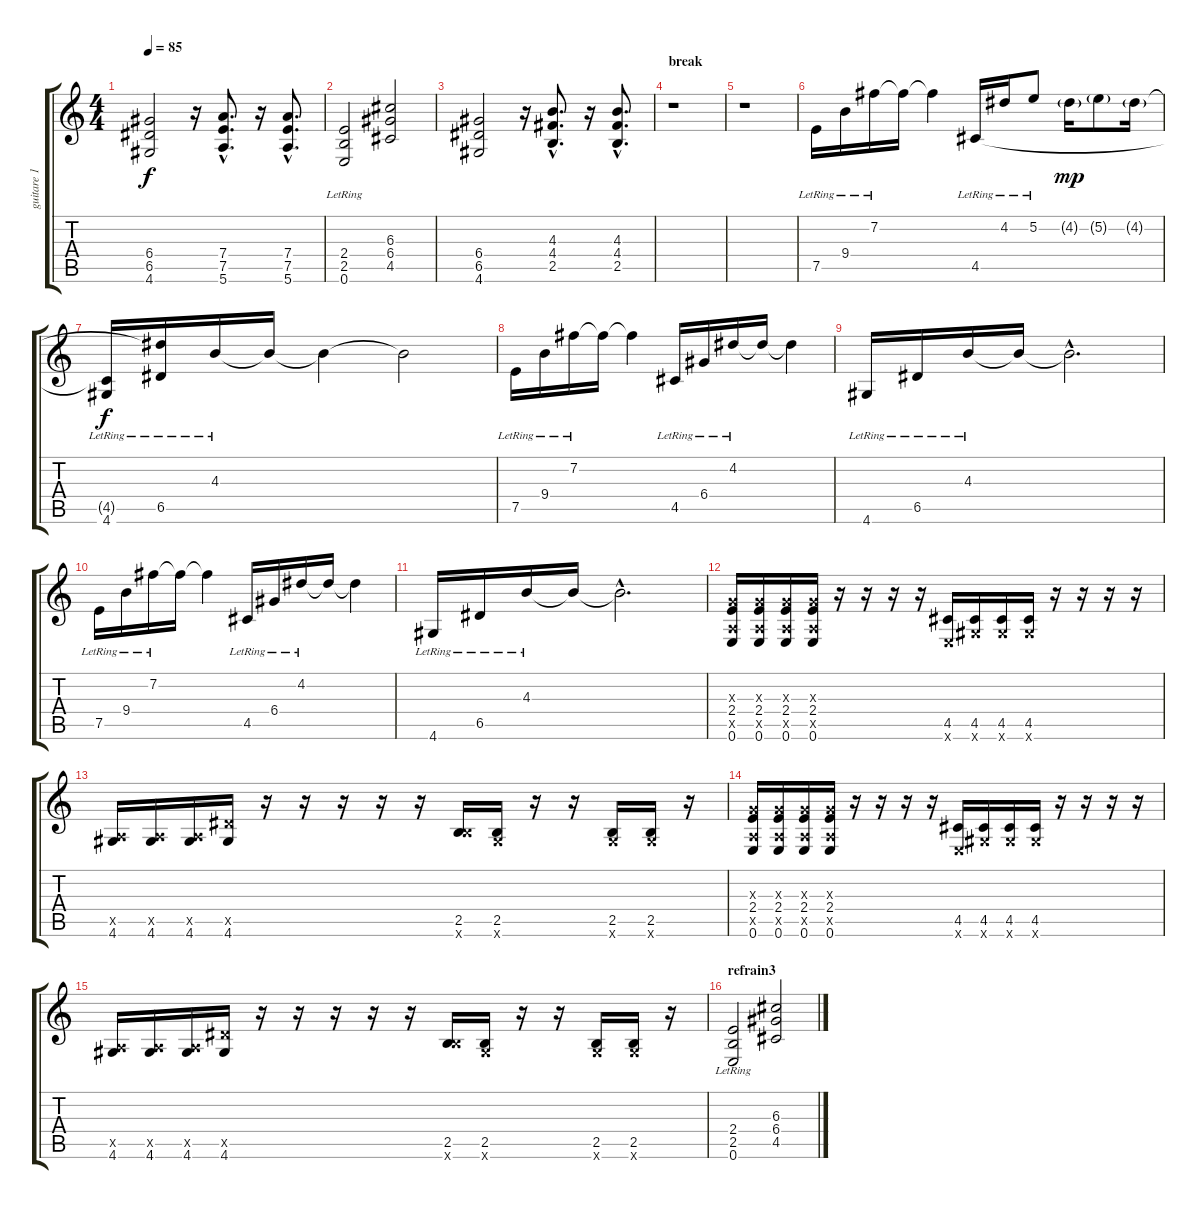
\track ("guitare 1" "guitare 1") {instrument electricguitarclean}
\staff {score tabs}
\tuning (E4 B3 G3 D3 A2 E2) {hide}
\ts (4 4)
\tempo 85
\clef g2
\ks c
(6.4 6.5 4.6).2{dy f} r.16 (7.4{hac} 7.5{hac} 5.6{hac}).8{d} r.16 (7.4{hac} 7.5{hac} 5.6{hac}).8{d} |
(2.4{lr} 2.5 0.6).2{instrument distortionguitar} (6.3 6.4 4.5).2 |
(6.4 6.5 4.6).2 r.16 (4.3{hac} 4.4{hac} 2.5{hac}).8{d} r.16 (4.3{hac} 4.4{hac} 2.5{hac}).8{d} |
\section ("" "break")
r.1 |
r.1 |
7.5{lr}.16{instrument electricguitarclean} 9.4{lr}.16 7.2{lr}.16 7.2{t}.16 7.2{t}.4 4.5{lr}.16 4.2{lr}.16 5.2{lr}.8 4.2{g}.16{dy mp} 5.2{g}.8 4.2{g}.16 |
(4.5{t} 4.6{lr}).16{dy f} (4.2{t} 6.5{lr}).16 4.3{lr}.16 4.3{t}.16 4.3{t}.4 4.3{t}.2 |
7.5{lr}.16 9.4{lr}.16 7.2{lr}.16 7.2{t}.16 7.2{t}.4 4.5{lr}.16 6.4{lr}.16 4.2{lr}.16 4.2{t}.16 4.2{t}.4 |
4.6{lr}.16 6.5{lr}.16 4.3{lr}.16 4.3{t}.16 4.3{hac t}.2{d} |
7.5{lr}.16 9.4{lr}.16 7.2{lr}.16 7.2{t}.16 7.2{t}.4 4.5{lr}.16 6.4{lr}.16 4.2{lr}.16 4.2{t}.16 4.2{t}.4 |
4.6{lr}.16 6.5{lr}.16 4.3{lr}.16 4.3{t}.16 4.3{hac t}.2{d} |
(0.3{x} 2.4 0.5{x} 0.6).16{instrument distortionguitar} (0.3{x} 2.4 0.5{x} 0.6).16 (0.3{x} 2.4 0.5{x} 0.6).16 (0.3{x} 2.4 0.5{x} 0.6).16 r.16 r.16 r.16 r.16 (4.5 0.6{x}).16 (4.5 4.6{x}).16 (4.5 4.6{x}).16 (4.5 4.6{x}).16 r.16 r.16 r.16 r.16 |
(0.5{x} 4.6).16 (0.5{x} 4.6).16 (0.5{x} 4.6).16 (6.5{x} 4.6).16 r.16 r.16 r.16 r.16 r.16 (2.5 7.6{x}).16 (2.5 4.6{x}).16 r.16 r.16 (2.5 4.6{x}).16 (2.5 4.6{x}).16 r.16 |
(0.3{x} 2.4 0.5{x} 0.6).16{instrument distortionguitar} (0.3{x} 2.4 0.5{x} 0.6).16 (0.3{x} 2.4 0.5{x} 0.6).16 (0.3{x} 2.4 0.5{x} 0.6).16 r.16 r.16 r.16 r.16 (4.5 0.6{x}).16 (4.5 4.6{x}).16 (4.5 4.6{x}).16 (4.5 4.6{x}).16 r.16 r.16 r.16 r.16 |
(0.5{x} 4.6).16 (0.5{x} 4.6).16 (0.5{x} 4.6).16 (6.5{x} 4.6).16 r.16 r.16 r.16 r.16 r.16 (2.5 7.6{x}).16 (2.5 4.6{x}).16 r.16 r.16 (2.5 4.6{x}).16 (2.5 4.6{x}).16 r.16 |
\section ("" "refrain3")
(2.4{lr} 2.5 0.6).2{instrument distortionguitar} (6.3 6.4 4.5).2
